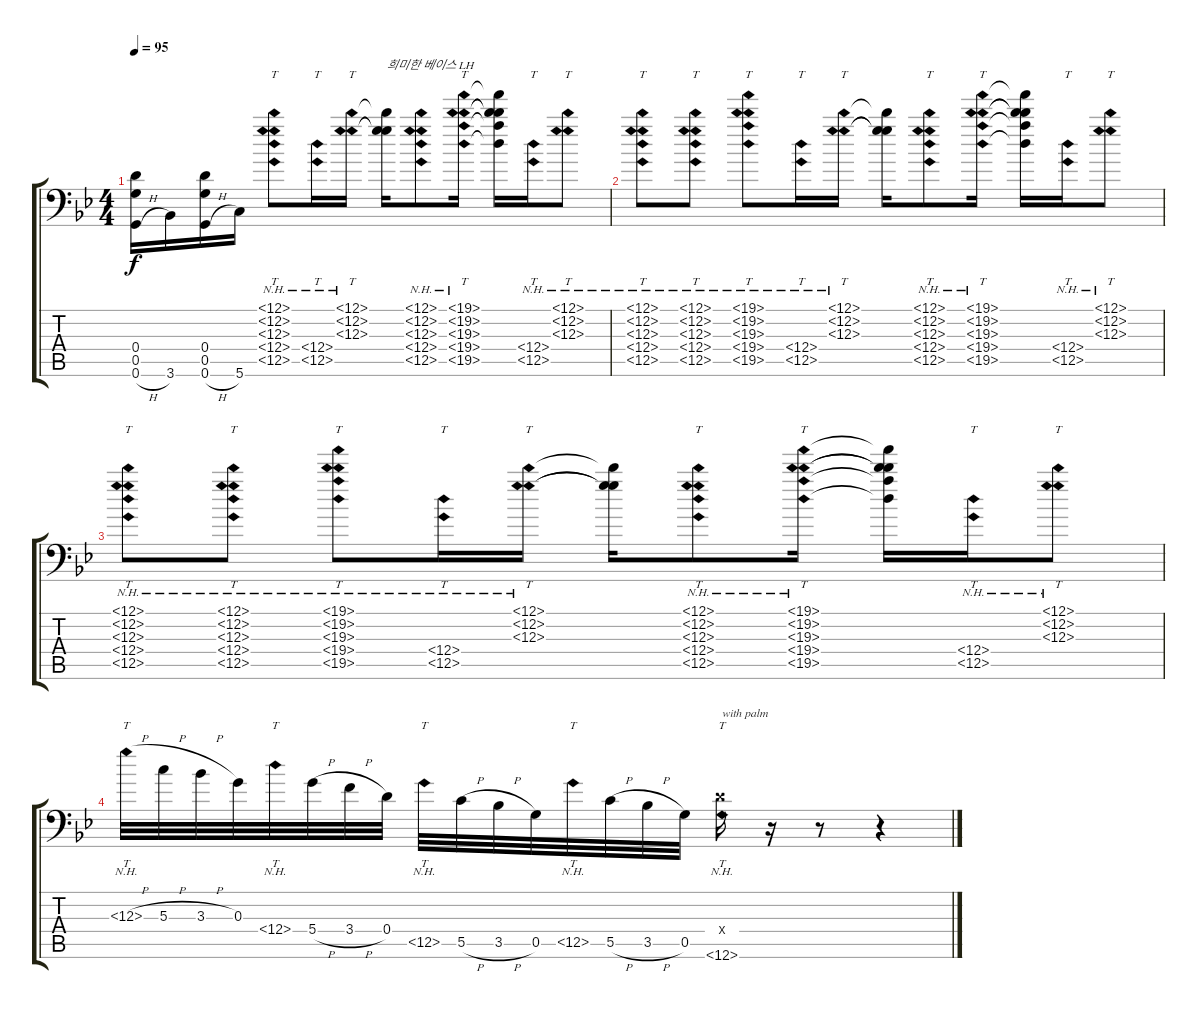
\track "" {instrument acousticguitarsteel}
\staff {score tabs}
\tuning (D4 G3 G3 D3 G2 G1) {hide}
\ts (4 4)
\tempo 95
\clef f4
\ks bb
(0.4 0.5 0.6{h}).16{dy f} 3.6.16 (0.4 0.5 0.6{h}).16 5.6.16 (12.1{nh} 12.2{nh} 12.3{nh} 12.4{nh} 12.5{nh}).8{tt} (12.4{nh} 12.5{nh}).16{tt} (12.1{nh} 12.2{nh} 12.3{nh}).16{tt} (12.1{t} 12.2{t} 12.3{t}).16{txt "희미한 베이스 LH"} (12.1{nh} 12.2{nh} 12.3{nh} 12.4{nh} 12.5{nh}).8 (19.1{nh} 19.2{nh} 19.3{nh} 19.4{nh} 19.5{nh}).16{tt} (19.1{t} 19.2{t} 19.3{t} 19.4{t} 19.5{t}).16 (12.4{nh} 12.5{nh}).16{tt} (12.1{nh} 12.2{nh} 12.3{nh}).8{tt} |
(12.1{nh} 12.2{nh} 12.3{nh} 12.4{nh} 12.5{nh}).8{tt} (12.1{nh} 12.2{nh} 12.3{nh} 12.4{nh} 12.5{nh}).8{tt} (19.1{nh} 19.2{nh} 19.3{nh} 19.4{nh} 19.5{nh}).8{tt} (12.4{nh} 12.5{nh}).16{tt} (12.1{nh} 12.2{nh} 12.3{nh}).16{tt} (12.1{t} 12.2{t} 12.3{t}).16 (12.1{nh} 12.2{nh} 12.3{nh} 12.4{nh} 12.5{nh}).8{tt} (19.1{nh} 19.2{nh} 19.3{nh} 19.4{nh} 19.5{nh}).16{tt} (19.1{t} 19.2{t} 19.3{t} 19.4{t} 19.5{t}).16 (12.4{nh} 12.5{nh}).16{tt} (12.1{nh} 12.2{nh} 12.3{nh}).8{tt} |
(12.1{nh} 12.2{nh} 12.3{nh} 12.4{nh} 12.5{nh}).8{tt} (12.1{nh} 12.2{nh} 12.3{nh} 12.4{nh} 12.5{nh}).8{tt} (19.1{nh} 19.2{nh} 19.3{nh} 19.4{nh} 19.5{nh}).8{tt} (12.4{nh} 12.5{nh}).16{tt} (12.1{nh} 12.2{nh} 12.3{nh}).16{tt} (12.1{t} 12.2{t} 12.3{t}).16 (12.1{nh} 12.2{nh} 12.3{nh} 12.4{nh} 12.5{nh}).8{tt} (19.1{nh} 19.2{nh} 19.3{nh} 19.4{nh} 19.5{nh}).16{tt} (19.1{t} 19.2{t} 19.3{t} 19.4{t} 19.5{t}).16 (12.4{nh} 12.5{nh}).16{tt} (12.1{nh} 12.2{nh} 12.3{nh}).8{tt} |
12.3{nh h}.32{tt} 5.3{h}.32 3.3{h}.32 0.3.32 12.4{nh}.32{tt} 5.4{h}.32 3.4{h}.32 0.4.32 12.5{nh}.32{tt} 5.5{h}.32 3.5{h}.32 0.5.32 12.5{nh}.32{tt} 5.5{h}.32 3.5{h}.32 0.5.32 (0.4{x} 12.6{nh}).16{tt txt "with palm"} r.16 r.8 r.4
